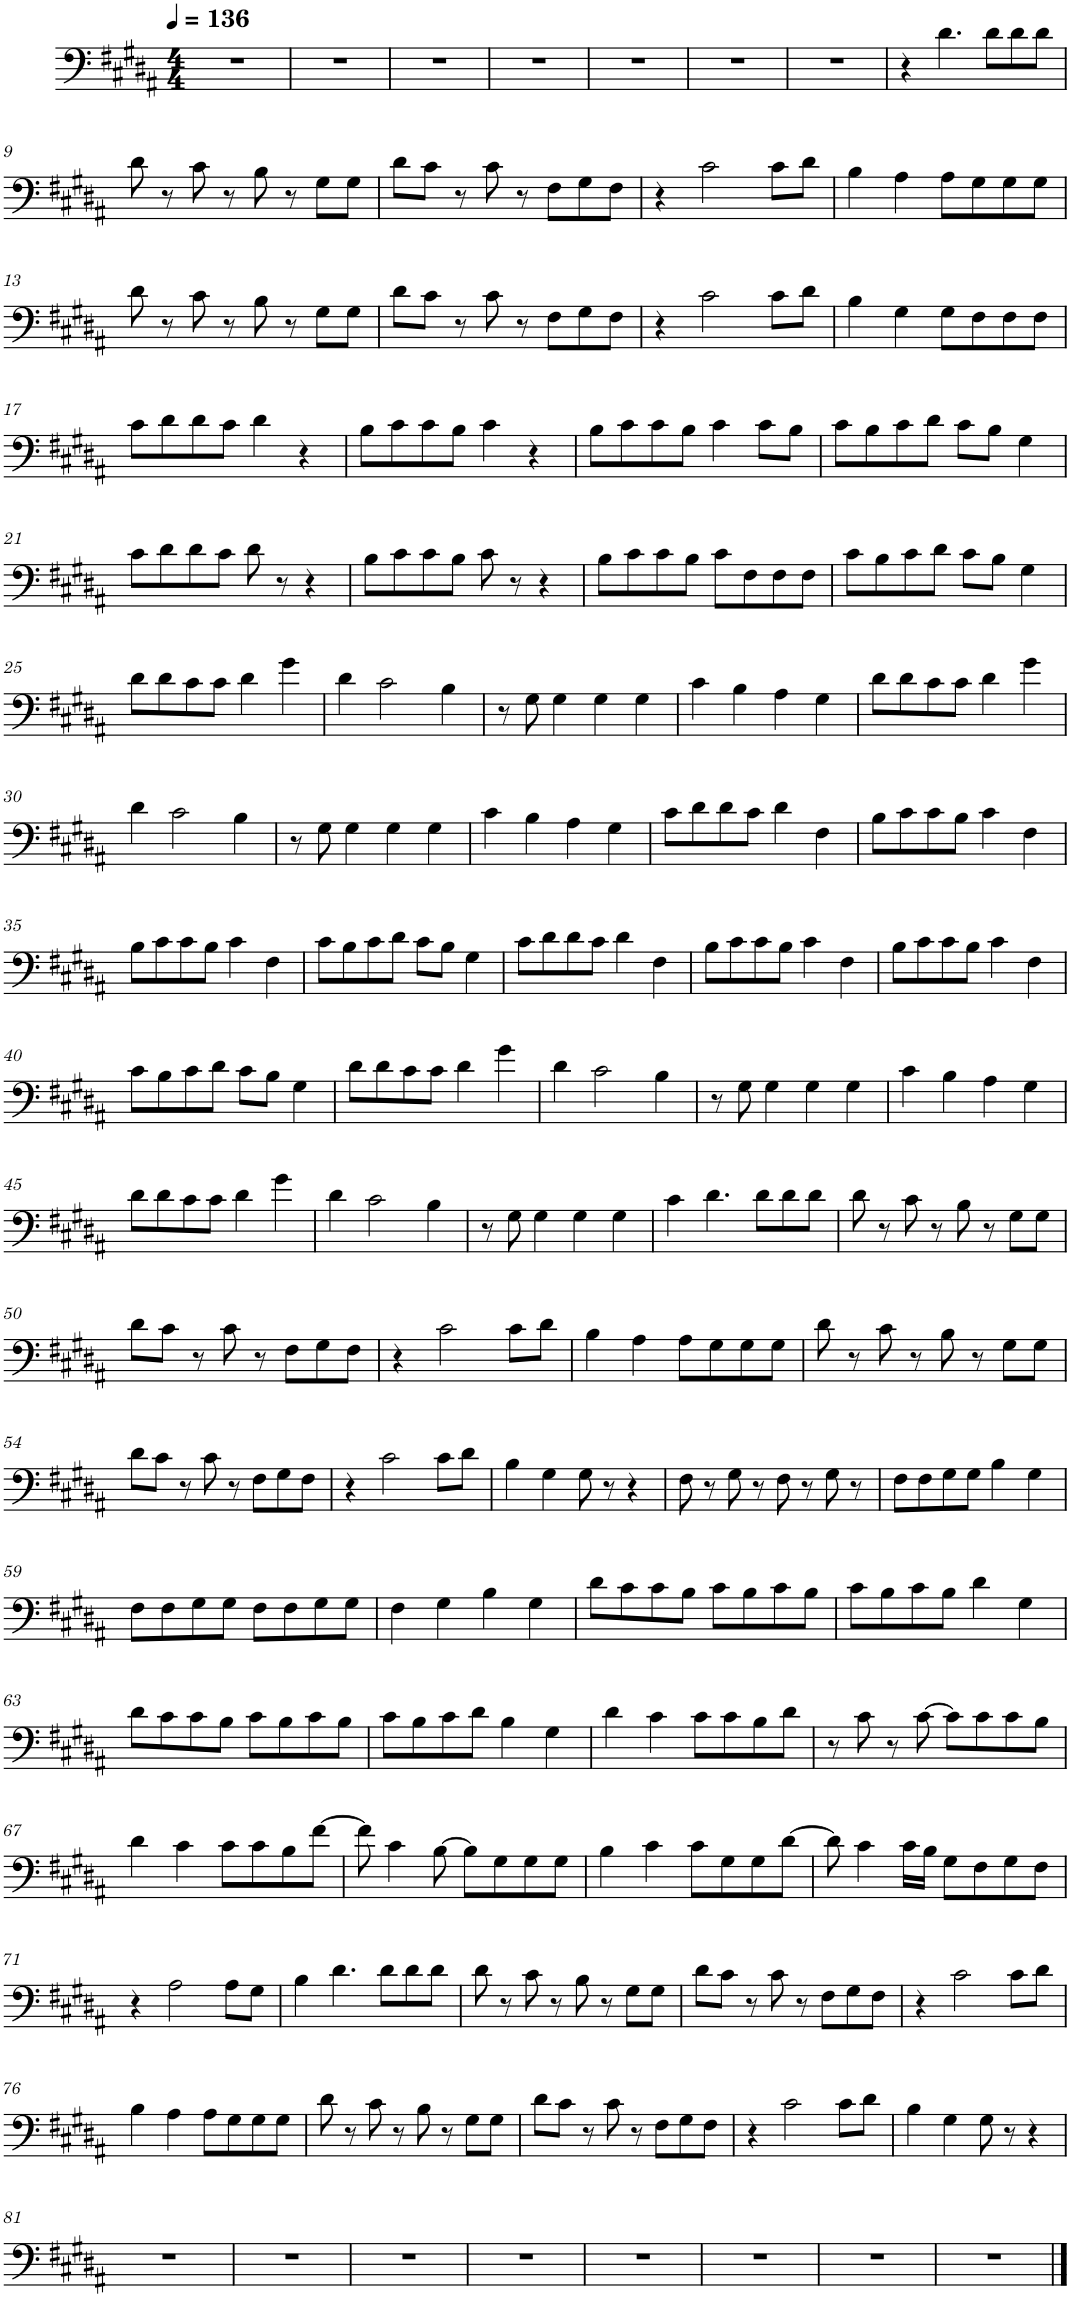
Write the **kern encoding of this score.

**kern
*part1
*staff1
*I"Piano, FL Keys 1
*I'Pno.
*clefF4
*k[f#c#g#d#a#]
*M4/4
*MM136
=1
1r
=2
1r
=3
1r
=4
1r
=5
1r
=6
1r
=7
1r
=8
4r
4.d#\
8d#\L
8d#\
8d#\J
!!LO:LB:g=z
=9
8d#\
8r
8c#\
8r
8B\
8r
8G#\L
8G#\J
=10
8d#\L
8c#\J
8r
8c#\
8r
8F#\L
8G#\
8F#\J
=11
4r
2c#\
8c#\L
8d#\J
=12
4B\
4A#\
8A#\L
8G#\
8G#\
8G#\J
!!LO:LB:g=z
=13
8d#\
8r
8c#\
8r
8B\
8r
8G#\L
8G#\J
=14
8d#\L
8c#\J
8r
8c#\
8r
8F#\L
8G#\
8F#\J
=15
4r
2c#\
8c#\L
8d#\J
=16
4B\
4G#\
8G#\L
8F#\
8F#\
8F#\J
!!LO:LB:g=z
=17
8c#\L
8d#\
8d#\
8c#\J
4d#\
4r
=18
8B\L
8c#\
8c#\
8B\J
4c#\
4r
=19
8B\L
8c#\
8c#\
8B\J
4c#\
8c#\L
8B\J
=20
8c#\L
8B\
8c#\
8d#\J
8c#\L
8B\J
4G#\
!!LO:LB:g=z
=21
8c#\L
8d#\
8d#\
8c#\J
8d#\
8r
4r
=22
8B\L
8c#\
8c#\
8B\J
8c#\
8r
4r
=23
8B\L
8c#\
8c#\
8B\J
8c#\L
8F#\
8F#\
8F#\J
=24
8c#\L
8B\
8c#\
8d#\J
8c#\L
8B\J
4G#\
!!LO:LB:g=z
=25
8d#\L
8d#\
8c#\
8c#\J
4d#\
4g#\
=26
4d#\
2c#\
4B\
=27
8r
8G#\
4G#\
4G#\
4G#\
=28
4c#\
4B\
4A#\
4G#\
=29
8d#\L
8d#\
8c#\
8c#\J
4d#\
4g#\
!!LO:LB:g=z
=30
4d#\
2c#\
4B\
=31
8r
8G#\
4G#\
4G#\
4G#\
=32
4c#\
4B\
4A#\
4G#\
=33
8c#\L
8d#\
8d#\
8c#\J
4d#\
4F#\
=34
8B\L
8c#\
8c#\
8B\J
4c#\
4F#\
!!LO:LB:g=z
=35
8B\L
8c#\
8c#\
8B\J
4c#\
4F#\
=36
8c#\L
8B\
8c#\
8d#\J
8c#\L
8B\J
4G#\
=37
8c#\L
8d#\
8d#\
8c#\J
4d#\
4F#\
=38
8B\L
8c#\
8c#\
8B\J
4c#\
4F#\
=39
8B\L
8c#\
8c#\
8B\J
4c#\
4F#\
!!LO:LB:g=z
=40
8c#\L
8B\
8c#\
8d#\J
8c#\L
8B\J
4G#\
=41
8d#\L
8d#\
8c#\
8c#\J
4d#\
4g#\
=42
4d#\
2c#\
4B\
=43
8r
8G#\
4G#\
4G#\
4G#\
=44
4c#\
4B\
4A#\
4G#\
!!LO:LB:g=z
=45
8d#\L
8d#\
8c#\
8c#\J
4d#\
4g#\
=46
4d#\
2c#\
4B\
=47
8r
8G#\
4G#\
4G#\
4G#\
=48
4c#\
4.d#\
8d#\L
8d#\
8d#\J
=49
8d#\
8r
8c#\
8r
8B\
8r
8G#\L
8G#\J
!!LO:LB:g=z
=50
8d#\L
8c#\J
8r
8c#\
8r
8F#\L
8G#\
8F#\J
=51
4r
2c#\
8c#\L
8d#\J
=52
4B\
4A#\
8A#\L
8G#\
8G#\
8G#\J
=53
8d#\
8r
8c#\
8r
8B\
8r
8G#\L
8G#\J
!!LO:LB:g=z
=54
8d#\L
8c#\J
8r
8c#\
8r
8F#\L
8G#\
8F#\J
=55
4r
2c#\
8c#\L
8d#\J
=56
4B\
4G#\
8G#\
8r
4r
=57
8F#\
8r
8G#\
8r
8F#\
8r
8G#\
8r
=58
8F#\L
8F#\
8G#\
8G#\J
4B\
4G#\
!!LO:LB:g=z
=59
8F#\L
8F#\
8G#\
8G#\J
8F#\L
8F#\
8G#\
8G#\J
=60
4F#\
4G#\
4B\
4G#\
=61
8d#\L
8c#\
8c#\
8B\J
8c#\L
8B\
8c#\
8B\J
=62
8c#\L
8B\
8c#\
8B\J
4d#\
4G#\
!!LO:LB:g=z
=63
8d#\L
8c#\
8c#\
8B\J
8c#\L
8B\
8c#\
8B\J
=64
8c#\L
8B\
8c#\
8d#\J
4B\
4G#\
=65
4d#\
4c#\
8c#\L
8c#\
8B\
8d#\J
=66
8r
8c#\
8r
[8c#\
8c#\L]
8c#\
8c#\
8B\J
!!LO:LB:g=z
=67
4d#\
4c#\
8c#\L
8c#\
8B\
[8f#\J
=68
8f#\]
4c#\
[8B\
8B\L]
8G#\
8G#\
8G#\J
=69
4B\
4c#\
8c#\L
8G#\
8G#\
[8d#\J
=70
8d#\]
4c#\
16c#\LL
16B\JJ
8G#\L
8F#\
8G#\
8F#\J
!!LO:LB:g=z
=71
4r
2A#\
8A#\L
8G#\J
=72
4B\
4.d#\
8d#\L
8d#\
8d#\J
=73
8d#\
8r
8c#\
8r
8B\
8r
8G#\L
8G#\J
=74
8d#\L
8c#\J
8r
8c#\
8r
8F#\L
8G#\
8F#\J
=75
4r
2c#\
8c#\L
8d#\J
!!LO:LB:g=z
=76
4B\
4A#\
8A#\L
8G#\
8G#\
8G#\J
=77
8d#\
8r
8c#\
8r
8B\
8r
8G#\L
8G#\J
=78
8d#\L
8c#\J
8r
8c#\
8r
8F#\L
8G#\
8F#\J
=79
4r
2c#\
8c#\L
8d#\J
=80
4B\
4G#\
8G#\
8r
4r
!!LO:LB:g=z
=81
1r
=82
1r
=83
1r
=84
1r
=85
1r
=86
1r
=87
1r
=88
1r
==
*-
